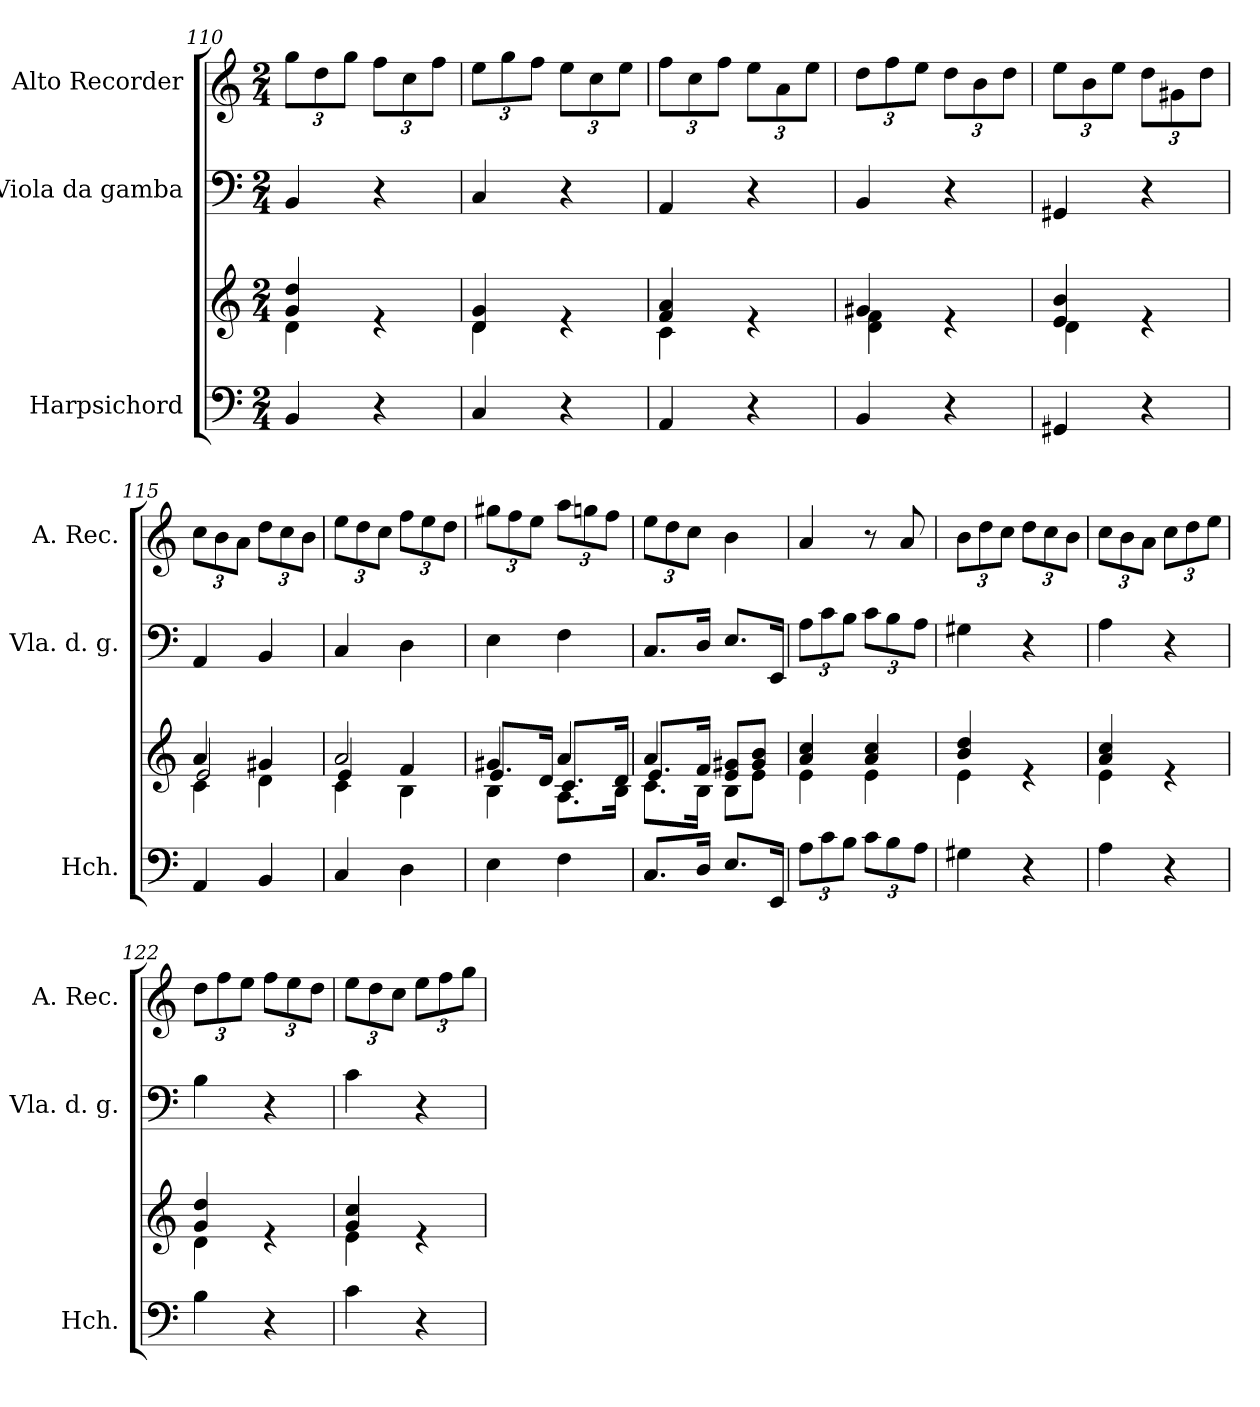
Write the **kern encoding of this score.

**kern	**kern	**kern	**kern
*part3	*part3	*part2	*part1
*staff4	*staff3	*staff2	*staff1
*I"Harpsichord	*	*I"Viola da gamba	*I"Alto Recorder
*I'Hch.	*	*I'Vla. d. g.	*I'A. Rec.
*clefF4	*clefG2	*clefF4	*clefG2
*k[]	*k[]	*k[]	*k[]
*M2/4	*M2/4	*M2/4	*M2/4
=110	=110	=110	=110
*	*^	*	*
*	*	*	*	*Xbrackettup
4BB/	4g/ 4dd/	4d\	4BB/	12gg\L
.	.	.	.	12dd\
.	.	.	.	12gg\J
4r	4re	4ryy	4r	12ff\L
.	.	.	.	12cc\
.	.	.	.	12ff\J
=111	=111	=111	=111	=111
4C/	4d/ 4g/	4d\	4C/	12ee\L
.	.	.	.	12gg\
.	.	.	.	12ff\J
4r	4re	4ryy	4r	12ee\L
.	.	.	.	12cc\
.	.	.	.	12ee\J
=112	=112	=112	=112	=112
4AA/	4f/ 4a/	4c\	4AA/	12ff\L
.	.	.	.	12cc\
.	.	.	.	12ff\J
4r	4re	4ryy	4r	12ee\L
.	.	.	.	12a\
.	.	.	.	12ee\J
!!LO:LB:g=z
=113	=113	=113	=113	=113
4BB/	4g#X/	4d\ 4f\	4BB/	12dd\L
.	.	.	.	12ff\
.	.	.	.	12ee\J
4r	4re	4ryy	4r	12dd\L
.	.	.	.	12b\
.	.	.	.	12dd\J
=114	=114	=114	=114	=114
4GG#X/	4e/ 4b/	4d\	4GG#X/	12ee\L
.	.	.	.	12b\
.	.	.	.	12ee\J
4r	4re	4ryy	4r	12dd\L
.	.	.	.	12g#X\
.	.	.	.	12dd\J
=115	=115	=115	=115	=115
*	*	*^	*	*
4AA/	4a/	2e/	4c\	4AA/	12cc\L
.	.	.	.	.	12b\
.	.	.	.	.	12a\J
4BB/	4g#X/	.	4d\	4BB/	12dd\L
.	.	.	.	.	12cc\
.	.	.	.	.	12b\J
=116	=116	=116	=116	=116	=116
4C/	2a/	4e/	4c\	4C/	12ee\L
.	.	.	.	.	12dd\
.	.	.	.	.	12cc\J
4D\	.	4f/	4B\	4D\	12ff\L
.	.	.	.	.	12ee\
.	.	.	.	.	12dd\J
=117	=117	=117	=117	=117	=117
4E\	4g#X/	4B\	8.e/L	4E\	12gg#X\L
.	.	.	.	.	12ff\
.	.	.	.	.	12ee\J
.	.	.	16d/Jk	.	.
4F\	4a/	8.A\L	8.c/L	4F\	12aa\L
.	.	.	.	.	12ggn\
.	.	.	.	.	12ff\J
.	.	16B\Jk	16d/Jk	.	.
=118	=118	=118	=118	=118	=118
8.C/L	4a/	8.c\L	8.e/L	8.C/L	12ee\L
.	.	.	.	.	12dd\
.	.	.	.	.	12cc\J
16D/Jk	.	16B\Jk	16f/Jk	16D/Jk	.
8.E/L	8e/ 8g#X/L	8B\L	4ryy	8.E/L	4b\
.	8g#/ 8b/J	8e\J	.	.	.
16EE/Jk	.	.	.	16EE/Jk	.
*	*v	*v	*v	*	*
=119	=119	=119	=119
*Xbrackettup	*	*Xbrackettup	*
*	*^	*	*
12A\L	4a/ 4cc/	4e\	12A\L	4a/
12c\	.	.	12c\	.
12B\J	.	.	12B\J	.
12c\L	4a/ 4cc/	4e\	12c\L	8r
12B\	.	.	12B\	.
.	.	.	.	8a/
12A\J	.	.	12A\J	.
=120	=120	=120	=120	=120
4G#X\	4b/ 4dd/	4e\	4G#X\	12b\L
.	.	.	.	12dd\
.	.	.	.	12cc\J
4r	4re	4ryy	4r	12dd\L
.	.	.	.	12cc\
.	.	.	.	12b\J
=121	=121	=121	=121	=121
4A\	4a/ 4cc/	4e\	4A\	12cc\L
.	.	.	.	12b\
.	.	.	.	12a\J
4r	4re	4ryy	4r	12cc\L
.	.	.	.	12dd\
.	.	.	.	12ee\J
=122	=122	=122	=122	=122
4B\	4g/ 4dd/	4d\	4B\	12dd\L
.	.	.	.	12ff\
.	.	.	.	12ee\J
4r	4re	4ryy	4r	12ff\L
.	.	.	.	12ee\
.	.	.	.	12dd\J
=123	=123	=123	=123	=123
4c\	4g/ 4cc/	4e\	4c\	12ee\L
.	.	.	.	12dd\
.	.	.	.	12cc\J
4r	4re	4ryy	4r	12ee\L
.	.	.	.	12ff\
.	.	.	.	12gg\J
*	*v	*v	*	*
=	=	=	=
*-	*-	*-	*-
